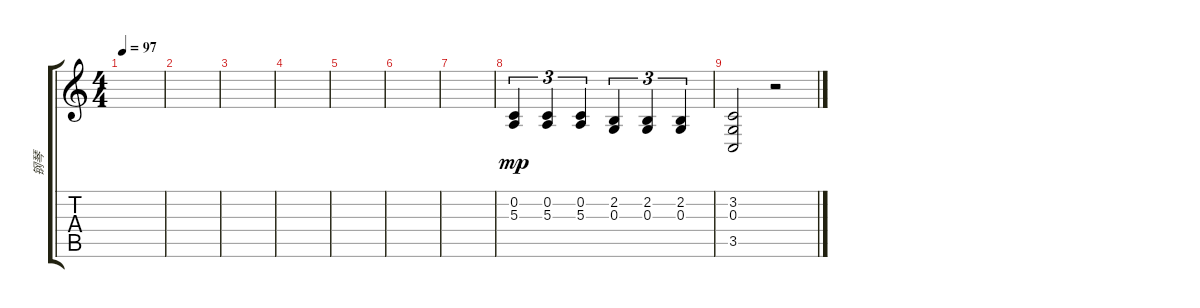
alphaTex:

\track ("钢琴" "钢琴") {instrument acousticgrandpiano}
\staff {score tabs}
\tuning (E4 A3 G3 D3 A2 E2) {hide}
\ts (4 4)
\tempo 97
\clef g2
\ks c
|
|
|
|
|
|
|
(0.2 5.3).4{tu (3 2) dy mp} (0.2 5.3).4{tu (3 2)} (0.2 5.3).4{tu (3 2)} (2.2 0.3).4{tu (3 2)} (2.2 0.3).4{tu (3 2)} (2.2 0.3).4{tu (3 2)} |
(3.2 0.3 3.5).2 r.2
